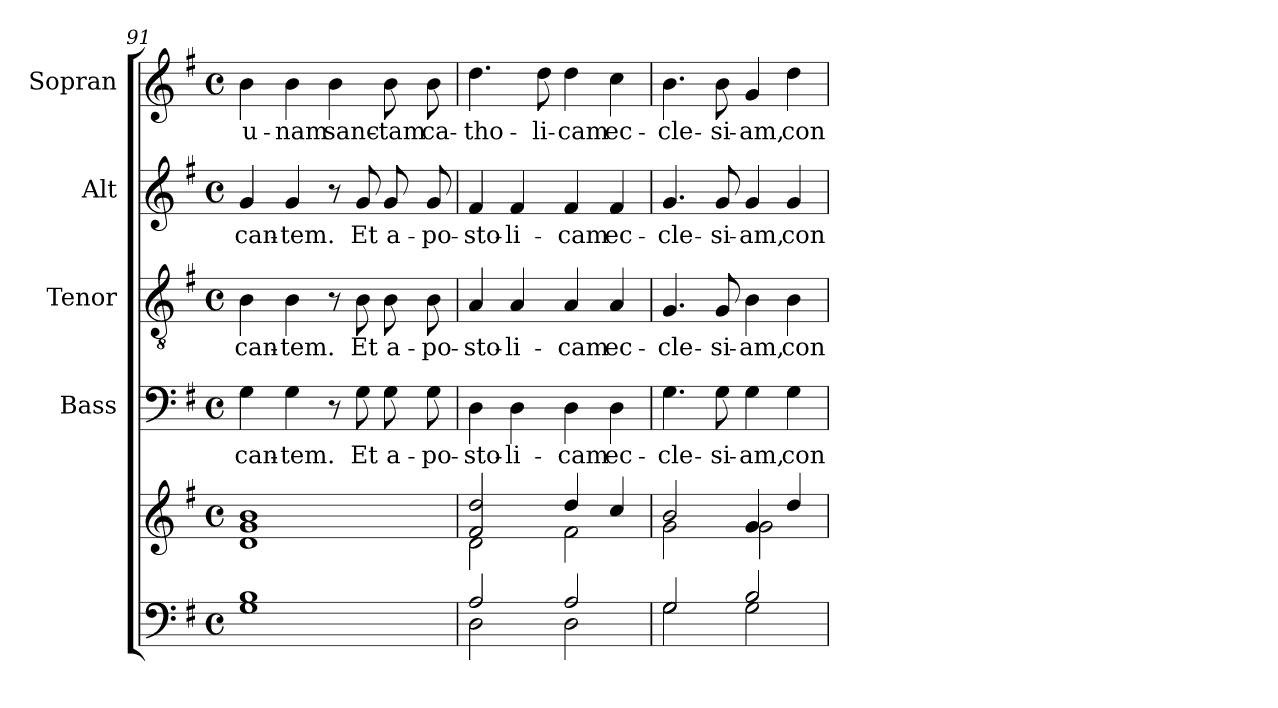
**kern	**kern	**kern	**text	**kern	**text	**kern	**text	**kern	**text
*part5	*part5	*part4	*part4	*part3	*part3	*part2	*part2	*part1	*part1
*staff6	*staff5	*staff4	*staff4	*staff3	*staff3	*staff2	*staff2	*staff1	*staff1
*	*	*I"Bass	*	*I"Tenor	*	*I"Alt	*	*I"Sopran	*
*	*	*I'B.	*	*I'T.	*	*I'A.	*	*I'S.	*
!!LO:LB:g=z
*clefF4	*clefG2	*clefF4	*	*clefGv2	*	*clefG2	*	*clefG2	*
*k[f#]	*k[f#]	*k[f#]	*	*k[f#]	*	*k[f#]	*	*k[f#]	*
*G:	*G:	*G:	*	*G:	*	*G:	*	*G:	*
*M4/4	*M4/4	*M4/4	*	*M4/4	*	*M4/4	*	*M4/4	*
*met(c)	*met(c)	*met(c)	*	*met(c)	*	*met(c)	*	*met(c)	*
=91	=91	=91	=91	=91	=91	=91	=91	=91	=91
*^	*^	*	*	*	*	*	*	*	*
!	!	!	!	!	!LO:LY:b	!	!LO:LY:b	!	!LO:LY:b	!	!LO:LY:b
1B	1G	1g 1b	1d	4G\	-can-	4B\	-can-	4g/	-can-	4b\	u-
!	!	!	!	!	!LO:LY:b	!	!LO:LY:b	!	!LO:LY:b	!	!LO:LY:b
.	.	.	.	4G\	-tem.	4B\	-tem.	4g/	-tem.	4b\	-nam
!	!	!	!	!	!	!	!	!	!	!	!LO:LY:b
.	.	.	.	8r	.	8r	.	8r	.	4b\	sanc-
!	!	!	!	!	!LO:LY:b	!	!LO:LY:b	!	!LO:LY:b	!	!
.	.	.	.	8G\	Et	8B\	Et	8g/	Et	.	.
!	!	!	!	!	!LO:LY:b	!	!LO:LY:b	!	!LO:LY:b	!	!LO:LY:b
.	.	.	.	8G\	a-	8B\	a-	8g/	a-	8b\	-tam
!	!	!	!	!	!LO:LY:b	!	!LO:LY:b	!	!LO:LY:b	!	!LO:LY:b
.	.	.	.	8G\	-po-	8B\	-po-	8g/	-po-	8b\	ca-
=92	=92	=92	=92	=92	=92	=92	=92	=92	=92	=92	=92
!	!	!	!	!	!LO:LY:b	!	!LO:LY:b	!	!LO:LY:b	!	!LO:LY:b
2A/	2D\	2f#/ 2dd/	2d\	4D\	-sto-	4A/	-sto-	4f#/	-sto-	4.dd\	-tho-
!	!	!	!	!	!LO:LY:b	!	!LO:LY:b	!	!LO:LY:b	!	!
.	.	.	.	4D\	-li-	4A/	-li-	4f#/	-li-	.	.
!	!	!	!	!	!	!	!	!	!	!	!LO:LY:b
.	.	.	.	.	.	.	.	.	.	8dd\	-li-
!	!	!	!	!	!LO:LY:b	!	!LO:LY:b	!	!LO:LY:b	!	!LO:LY:b
2A/	2D\	4dd/	2f#\	4D\	-cam	4A/	-cam	4f#/	-cam	4dd\	-cam
!	!	!	!	!	!LO:LY:b	!	!LO:LY:b	!	!LO:LY:b	!	!LO:LY:b
.	.	4cc/	.	4D\	ec-	4A/	ec-	4f#/	ec-	4cc\	ec-
=93	=93	=93	=93	=93	=93	=93	=93	=93	=93	=93	=93
!	!	!	!	!	!LO:LY:b	!	!LO:LY:b	!	!LO:LY:b	!	!LO:LY:b
2G/	2G\	2b/	2g\	4.G\	-cle-	4.G/	-cle-	4.g/	-cle-	4.b\	-cle-
!	!	!	!	!	!LO:LY:b	!	!LO:LY:b	!	!LO:LY:b	!	!LO:LY:b
.	.	.	.	8G\	-si-	8G/	-si-	8g/	-si-	8b\	-si-
!	!	!	!	!	!LO:LY:b	!	!LO:LY:b	!	!LO:LY:b	!	!LO:LY:b
2B/	2G\	4g/	2g\	4G\	-am,	4B\	-am,	4g/	-am,	4g/	-am,
!	!	!	!	!	!LO:LY:b	!	!LO:LY:b	!	!LO:LY:b	!	!LO:LY:b
.	.	4dd/	.	4G\	con-	4B\	con-	4g/	con-	4dd\	con-
*v	*v	*	*	*	*	*	*	*	*	*	*
*	*v	*v	*	*	*	*	*	*	*	*
=	=	=	=	=	=	=	=	=	=
*-	*-	*-	*-	*-	*-	*-	*-	*-	*-
